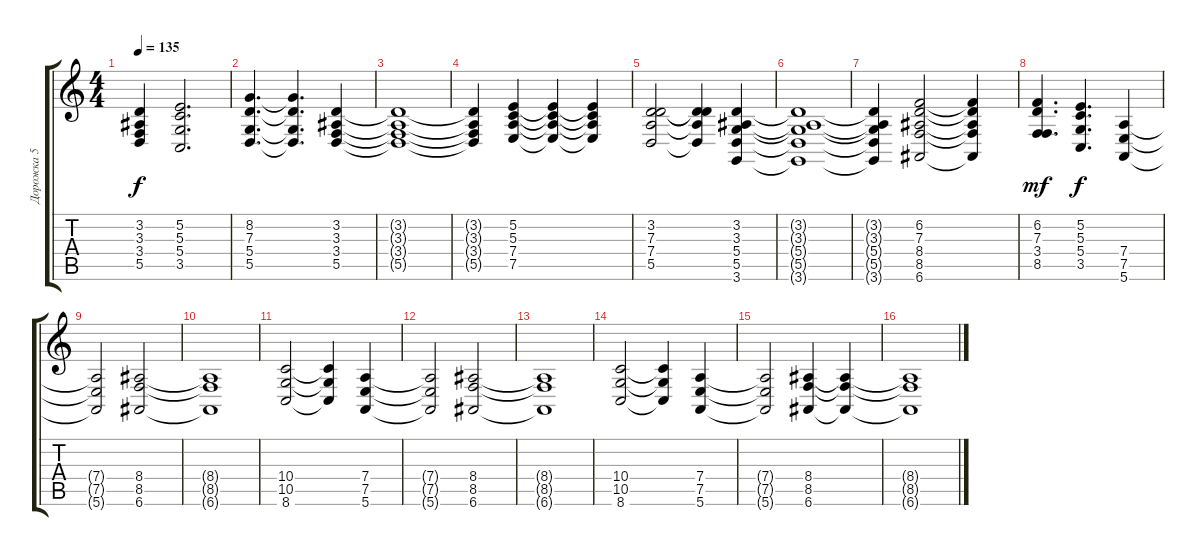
\track ("Дорожка 5" "Дорожка 5") {instrument synthstrings1}
\staff {score tabs}
\tuning (E4 B3 G3 D3 A2 E2) {hide}
\ts (4 4)
\tempo 135
\clef g2
\ks c
(3.2{t} 3.3{t} 3.4{t} 5.5{t}).4{dy f} (5.2 5.3 5.4 3.5).2{d} |
(8.2 7.3 5.4 5.5).4{d} (8.2{t} 7.3{t} 5.4{t} 5.5{t}).4{d} (3.2 3.3 3.4 5.5).4 |
(3.2{t} 3.3{t} 3.4{t} 5.5{t}).1 |
(3.2{t} 3.3{t} 3.4{t} 5.5{t}).4 (5.2 5.3 7.4 7.5).4 (5.2{t} 5.3{t} 7.4{t} 7.5{t}).4 (5.2{t} 5.3{t} 7.4{t} 7.5{t}).4 |
(3.2 7.3 7.4 5.5).2 (3.2{t} 7.3{t} 7.4{t} 5.5{t}).4 (3.2 3.3 5.4 5.5 3.6).4 |
(3.2{t} 3.3{t} 5.4{t} 5.5{t} 3.6{t}).1 |
(3.2{t} 3.3{t} 5.4{t} 5.5{t} 3.6{t}).4 (6.2 7.3 8.4 8.5 6.6).2 (6.2{t} 7.3{t} 8.4{t} 8.5{t} 6.6{t}).4 |
(6.2 7.3 3.4 8.5).4{d dy mf} (5.2 5.3 5.4 3.5).4{d dy f} (7.4 7.5 5.6).4{volume 13} |
(7.4{t} 7.5{t} 5.6{t}).2 (8.4 8.5 6.6).2 |
(8.4{t} 8.5{t} 6.6{t}).1 |
(10.4 10.5 8.6).2 (10.4{t} 10.5{t} 8.6{t}).4 (7.4 7.5 5.6).4 |
(7.4{t} 7.5{t} 5.6{t}).2 (8.4 8.5 6.6).2 |
(8.4{t} 8.5{t} 6.6{t}).1 |
(10.4 10.5 8.6).2 (10.4{t} 10.5{t} 8.6{t}).4 (7.4 7.5 5.6).4 |
(7.4{t} 7.5{t} 5.6{t}).2 (8.4 8.5 6.6).4 (8.4{t} 8.5{t} 6.6{t}).4 |
(8.4{t} 8.5{t} 6.6{t}).1
